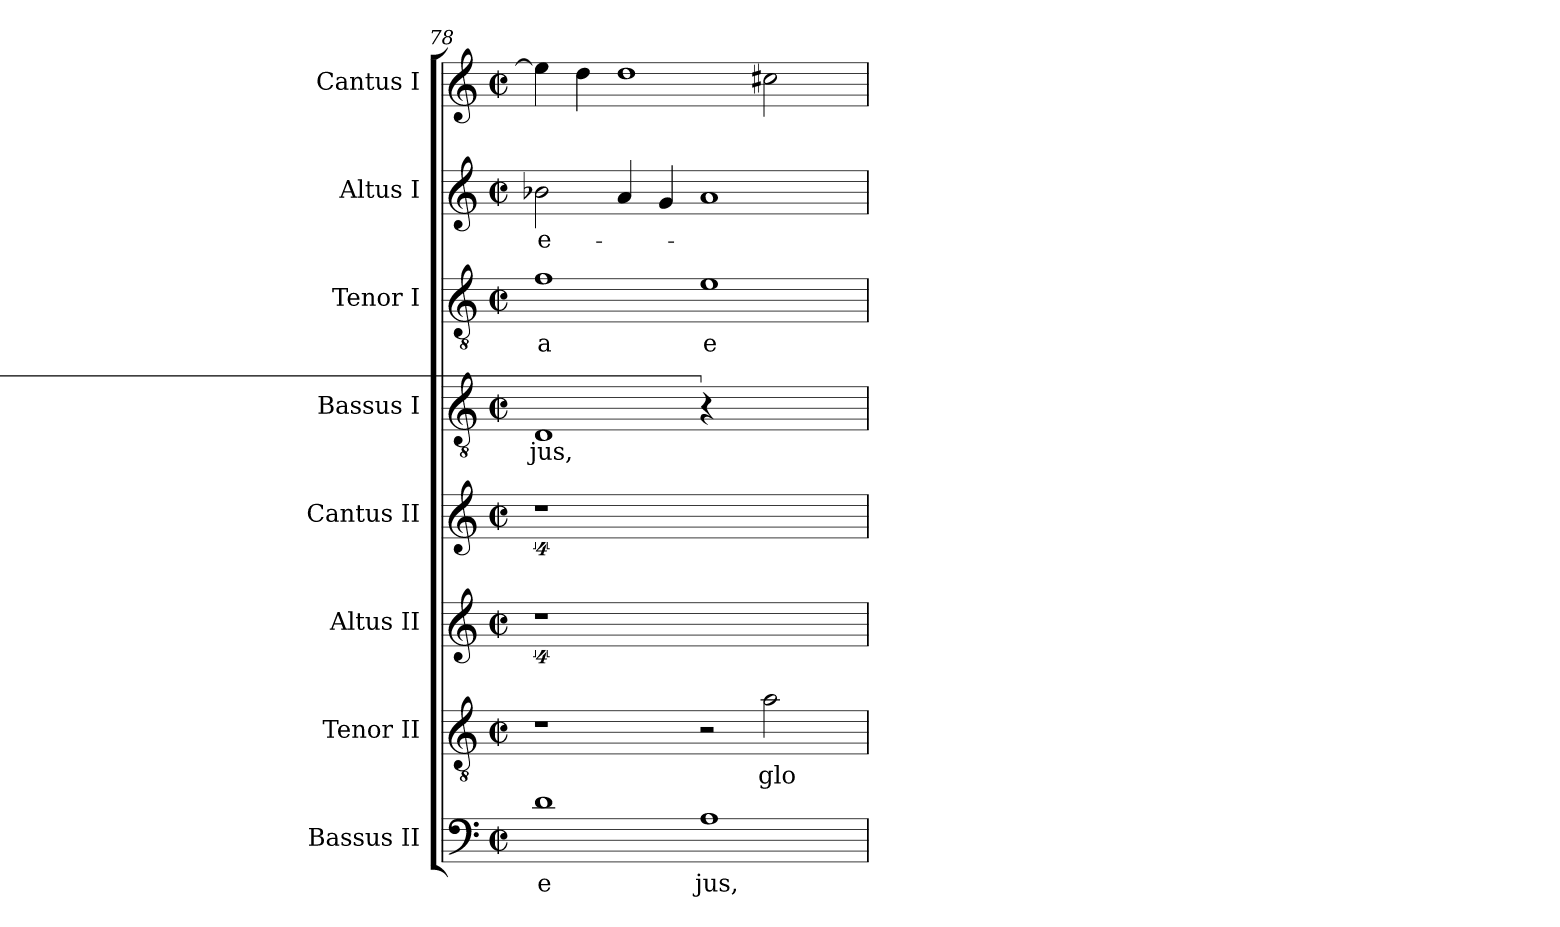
**kern	**text	**kern	**text	**kern	**kern	**kern	**text	**kern	**text	**kern	**text	**kern
*part8	*part8	*part7	*part7	*part6	*part5	*part4	*part4	*part3	*part3	*part2	*part2	*part1
*staff8	*staff8	*staff7	*staff7	*staff6	*staff5	*staff4	*staff4	*staff3	*staff3	*staff2	*staff2	*staff1
*I"Bassus II	*	*I"Tenor II	*	*I"Altus II	*I"Cantus II	*I"Bassus I	*	*I"Tenor I	*	*I"Altus I	*	*I"Cantus I
!!LO:LB:g=z
*clefF4	*	*clefGv2	*	*clefG2	*clefG2	*clefGv2	*	*clefGv2	*	*clefG2	*	*clefG2
*	*	*	*	*k[]	*	*k[]	*	*	*	*k[]	*	*
*	*	*	*	*C:	*	*C:	*	*	*	*C:	*	*
*M2/2	*	*M2/2	*	*M2/2	*M2/2	*M2/2	*	*M2/2	*	*M2/2	*	*M2/2
*met(c|)	*	*met(c|)	*	*met(c|)	*met(c|)	*met(c|)	*	*met(c|)	*	*met(c|)	*	*met(c|)
=78	=78	=78	=78	=78	=78	=78	=78	=78	=78	=78	=78	=78
!	!LO:LY:b:cj	!	!	!	!	!	!LO:LY:b:cj	!	!LO:LY:b:cj	!	!LO:LY:b:cj	!
1d	e	1r	.	4%9r	4%9r	1D	-jus,	1f	-a	2b-X\	e-	4ee\]
.	.	.	.	.	.	.	.	.	.	.	.	4dd\
.	.	.	.	.	.	.	.	.	.	4a/	.	1dd
.	.	.	.	.	.	.	.	.	.	4g/	.	.
!	!LO:LY:b:cj	!	!	!	!	!LO:N:vis=1	!	!	!LO:LY:b:cj	!	!	!
1A	jus,	2r	.	.	.	4%5r	.	1e	e-	1a	.	.
!	!	!	!LO:LY:b	!	!	!	!	!	!	!	!	!
.	.	2a\	glo	.	.	.	.	.	.	.	.	2cc#\
4ryy	.	4ryy	.	.	.	.	.	4ryy	.	4ryy	.	4ryy
=	=	=	=	=	=	=	=	=	=	=	=	=
*-	*-	*-	*-	*-	*-	*-	*-	*-	*-	*-	*-	*-
